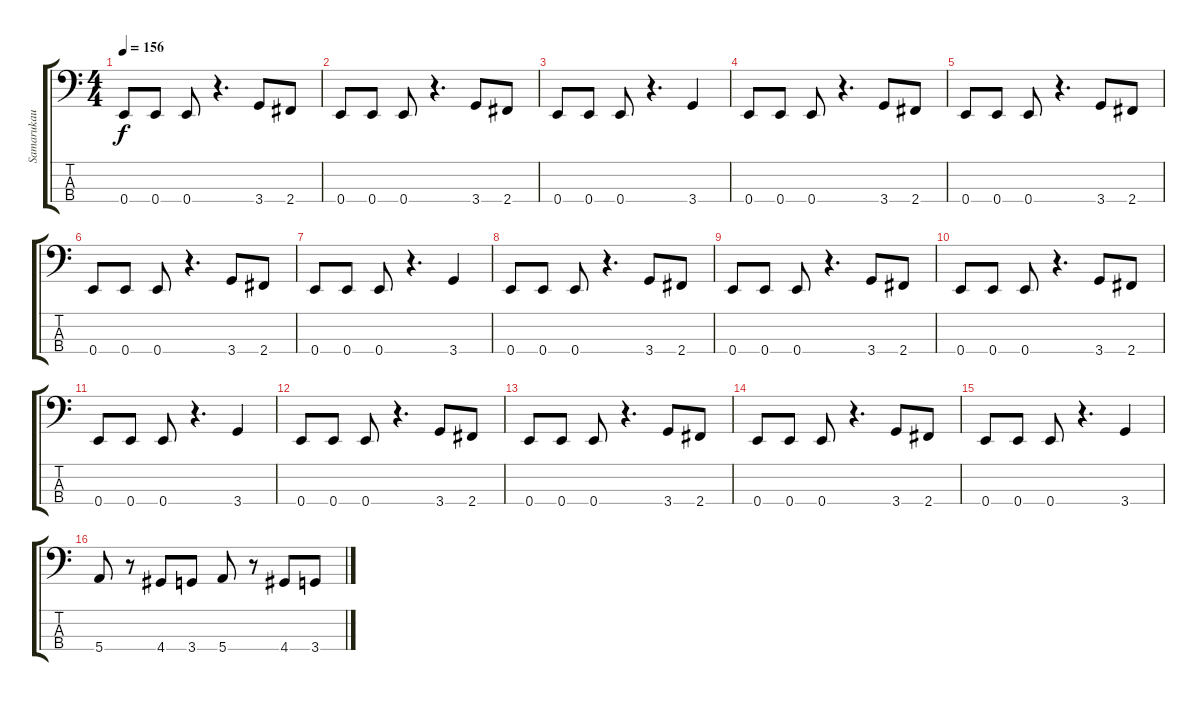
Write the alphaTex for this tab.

\track ("Samarukau" "Samarukau") {instrument slapbass1}
\staff {score tabs}
\tuning (G2 D2 A1 E1) {hide}
\ts (4 4)
\tempo 156
\clef f4
\ks c
0.4.8{dy f} 0.4.8 0.4.8 r.4{d} 3.4.8 2.4.8 |
0.4.8 0.4.8 0.4.8 r.4{d} 3.4.8 2.4.8 |
0.4.8 0.4.8 0.4.8 r.4{d} 3.4.4 |
0.4.8 0.4.8 0.4.8 r.4{d} 3.4.8 2.4.8 |
0.4.8 0.4.8 0.4.8 r.4{d} 3.4.8 2.4.8 |
0.4.8 0.4.8 0.4.8 r.4{d} 3.4.8 2.4.8 |
0.4.8 0.4.8 0.4.8 r.4{d} 3.4.4 |
0.4.8 0.4.8 0.4.8 r.4{d} 3.4.8 2.4.8 |
0.4.8 0.4.8 0.4.8 r.4{d} 3.4.8 2.4.8 |
0.4.8 0.4.8 0.4.8 r.4{d} 3.4.8 2.4.8 |
0.4.8 0.4.8 0.4.8 r.4{d} 3.4.4 |
0.4.8 0.4.8 0.4.8 r.4{d} 3.4.8 2.4.8 |
0.4.8 0.4.8 0.4.8 r.4{d} 3.4.8 2.4.8 |
0.4.8 0.4.8 0.4.8 r.4{d} 3.4.8 2.4.8 |
0.4.8 0.4.8 0.4.8 r.4{d} 3.4.4 |
5.4.8 r.8 4.4.8 3.4.8 5.4.8 r.8 4.4.8 3.4.8
